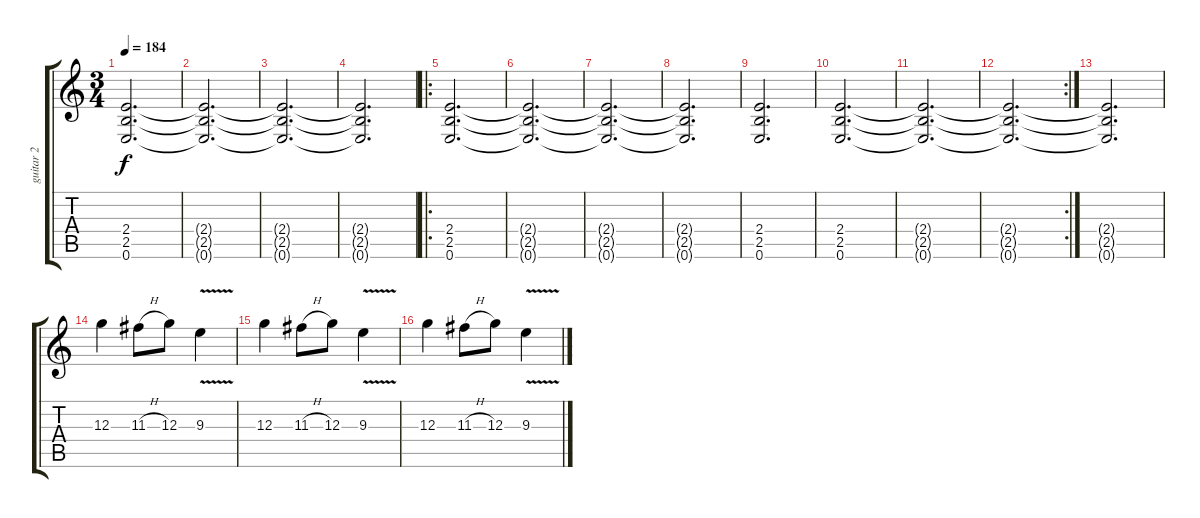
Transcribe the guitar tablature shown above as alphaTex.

\track ("guitar 2" "guitar 2") {instrument overdrivenguitar}
\staff {score tabs}
\tuning (E4 B3 G3 D3 A2 E2) {hide}
\ts (3 4)
\tempo 184
\clef g2
\ks c
(2.4 2.5 0.6).2{d dy f} |
(2.4{t} 2.5{t} 0.6{t}).2{d} |
(2.4{t} 2.5{t} 0.6{t}).2{d} |
(2.4{t} 2.5{t} 0.6{t}).2{d} |
\ro
(2.4 2.5 0.6).2{d} |
(2.4{t} 2.5{t} 0.6{t}).2{d} |
(2.4{t} 2.5{t} 0.6{t}).2{d} |
(2.4{t} 2.5{t} 0.6{t}).2{d} |
(2.4 2.5 0.6).2{d} |
(2.4 2.5 0.6).2{d} |
(2.4{t} 2.5{t} 0.6{t}).2{d} |
\rc 2
(2.4{t} 2.5{t} 0.6{t}).2{d} |
(2.4{t} 2.5{t} 0.6{t}).2{d} |
12.3.4 11.3{h}.8 12.3.8 9.3{v}.4 |
12.3.4 11.3{h}.8 12.3.8 9.3{v}.4 |
12.3.4 11.3{h}.8 12.3.8 9.3{v}.4
